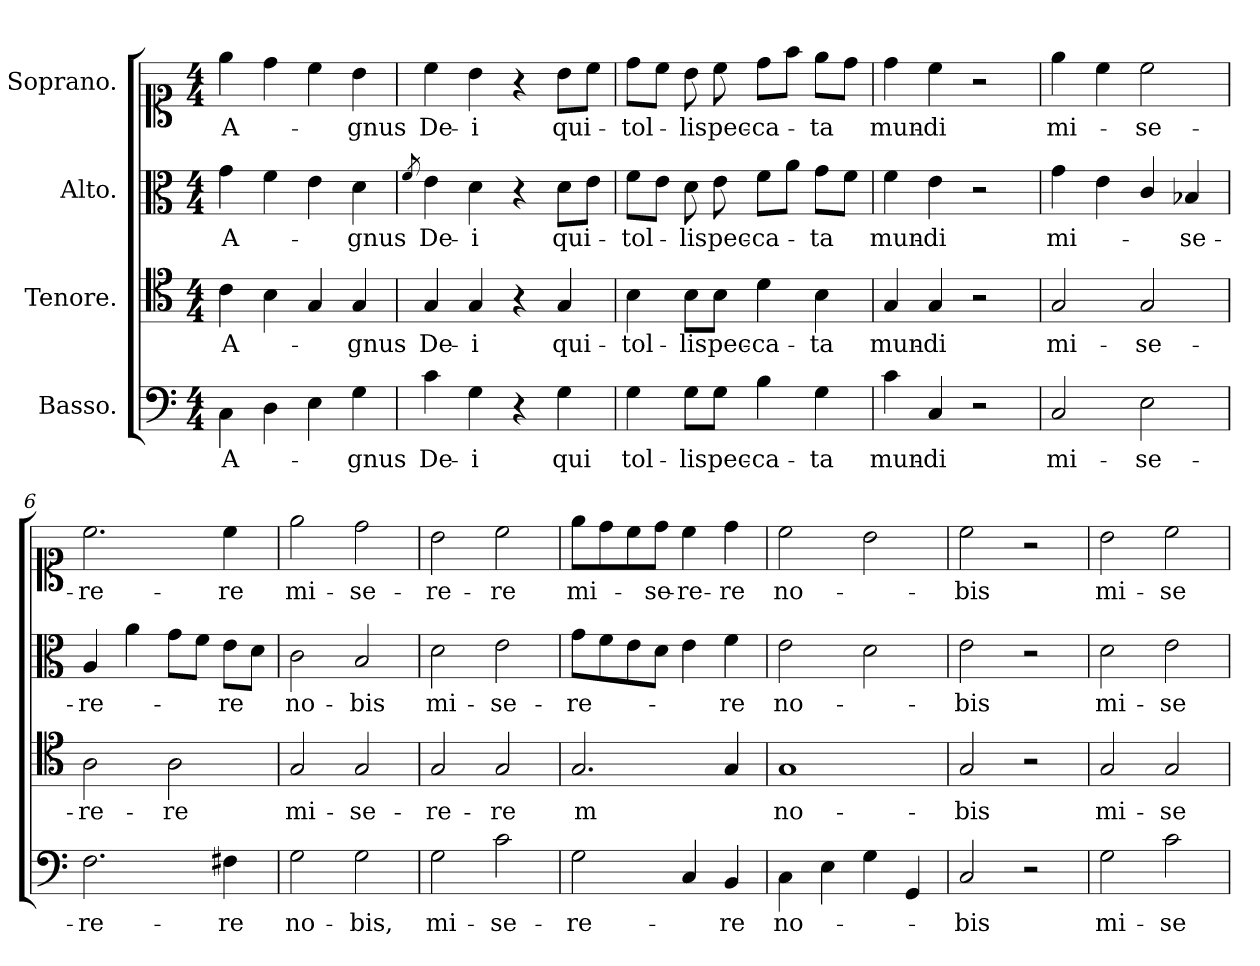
**kern	**text	**kern	**text	**kern	**text	**kern	**text
*part4	*part4	*part3	*part3	*part2	*part2	*part1	*part1
*staff4	*staff4	*staff3	*staff3	*staff2	*staff2	*staff1	*staff1
*I"Basso.	*	*I"Tenore.	*	*I"Alto.	*	*I"Soprano.	*
*clefF4	*	*clefC4	*	*clefC3	*	*clefC1	*
*k[]	*	*k[]	*	*k[]	*	*k[]	*
*C:	*	*C:	*	*C:	*	*C:	*
*M4/4	*	*M4/4	*	*M4/4	*	*M4/4	*
=1	=1	=1	=1	=1	=1	=1	=1
4C\	A-	4c\	A-	4g\	A-	4ee\	A-
4D\	.	4B\	.	4f\	.	4dd\	.
4E\	.	4G/	.	4e\	.	4cc\	.
4G\	-gnus	4G/	-gnus	4d\	-gnus	4b\	-gnus
=2	=2	=2	=2	=2	=2	=2	=2
.	.	.	.	8qf/	.	.	.
4c\	De-	4G/	De-	4e\	De-	4cc\	De-
4G\	-i	4G/	-i	4d\	-i	4b\	-i
4r	.	4r	.	4r	.	4r	.
4G\	qui	4G/	qui-	8d\L	qui-	8b\L	qui-
.	.	.	.	8e\J	.	8cc\J	.
=3	=3	=3	=3	=3	=3	=3	=3
4G\	tol-	4B\	-tol-	8f\L	-tol-	8dd\L	-tol-
.	.	.	.	8e\J	.	8cc\J	.
8G\L	-lis	8B\L	-lis	8d\	-lis	8b\	-lis
8G\J	pec-	8B\J	pec-	8e\	pec-	8cc\	pec-
4B\	-ca-	4d\	-ca-	8f\L	-ca-	8dd\L	-ca-
.	.	.	.	8a\J	.	8ff\J	.
4G\	-ta	4B\	-ta	8g\L	-ta	8ee\L	-ta
.	.	.	.	8f\J	.	8dd\J	.
=4	=4	=4	=4	=4	=4	=4	=4
4c\	mun-	4G/	mun-	4f\	mun-	4dd\	mun-
4C/	-di	4G/	-di	4e\	-di	4cc\	-di
2r	.	2r	.	2r	.	2r	.
=5	=5	=5	=5	=5	=5	=5	=5
2C/	mi-	2G/	mi-	4g\	mi-	4ee\	mi-
.	.	.	.	4e\	.	4cc\	.
2E\	-se-	2G/	-se-	4c/	.	2cc\	-se-
.	.	.	.	4B-X/	-se-	.	.
=6	=6	=6	=6	=6	=6	=6	=6
2.F\	-re-	2A\	-re-	4A/	-re-	2.cc\	-re-
.	.	.	.	4a\	.	.	.
.	.	2A\	-re	8g\L	.	.	.
.	.	.	.	8f\J	.	.	.
4F#X\	-re	.	.	8e\L	-re	4cc\	-re
.	.	.	.	8d\J	.	.	.
=7	=7	=7	=7	=7	=7	=7	=7
2G\	no-	2G/	mi-	2c\	no-	2ee\	mi-
2G\	-bis,	2G/	-se-	2B/	-bis	2dd\	-se-
=8	=8	=8	=8	=8	=8	=8	=8
2G\	mi-	2G/	-re-	2d\	mi-	2b\	-re-
2c\	-se-	2G/	-re	2e\	-se-	2cc\	-re
=9	=9	=9	=9	=9	=9	=9	=9
2G\	-re-	2.G/	m	8g\L	-re-	8ee\L	mi-
.	.	.	.	8f\	.	8dd\	.
.	.	.	.	8e\	.	8cc\	.
.	.	.	.	8d\J	.	8dd\J	-se-
4C/	.	.	.	4e\	.	4cc\	-re-
4BB/	-re	4G/	.	4f\	-re	4dd\	-re
=10	=10	=10	=10	=10	=10	=10	=10
4C\	no-	1G	no-	2e\	no-	2cc\	no-
4E\	.	.	.	.	.	.	.
4G\	.	.	.	2d\	.	2b\	.
4GG/	.	.	.	.	.	.	.
=11	=11	=11	=11	=11	=11	=11	=11
2C/	-bis	2G/	-bis	2e\	-bis	2cc\	-bis
2r	.	2r	.	2r	.	2r	.
=12	=12	=12	=12	=12	=12	=12	=12
2G\	mi-	2G/	mi-	2d\	mi-	2b\	mi-
2c\	-se-	2G/	-se-	2e\	-se-	2cc\	-se-
=	=	=	=	=	=	=	=
*-	*-	*-	*-	*-	*-	*-	*-
